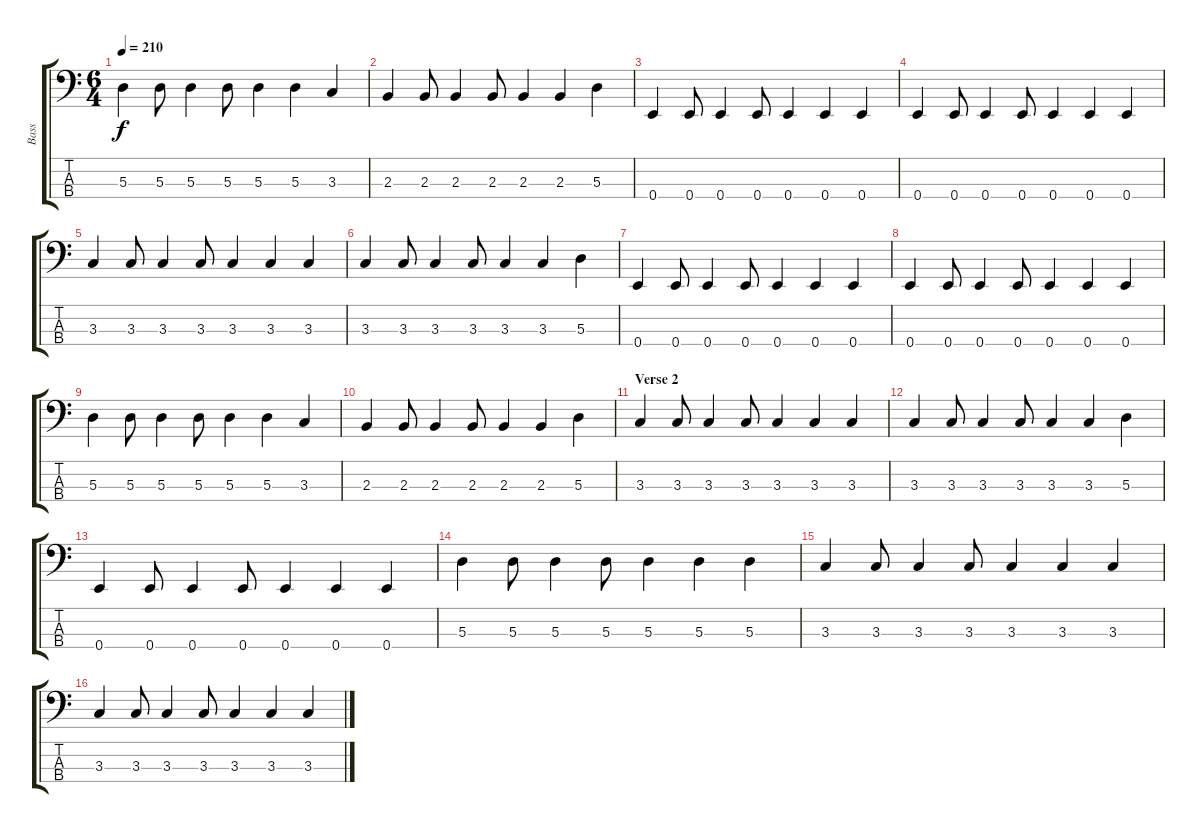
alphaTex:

\track ("Bass" "Bass") {instrument acousticbass}
\staff {score tabs}
\tuning (G2 D2 A1 E1) {hide}
\ts (6 4)
\tempo 210
\clef f4
\ks c
5.3.4{dy f} 5.3.8 5.3.4 5.3.8 5.3.4 5.3.4 3.3.4 |
2.3.4 2.3.8 2.3.4 2.3.8 2.3.4 2.3.4 5.3.4 |
0.4.4 0.4.8 0.4.4 0.4.8 0.4.4 0.4.4 0.4.4 |
0.4.4 0.4.8 0.4.4 0.4.8 0.4.4 0.4.4 0.4.4 |
3.3.4 3.3.8 3.3.4 3.3.8 3.3.4 3.3.4 3.3.4 |
3.3.4 3.3.8 3.3.4 3.3.8 3.3.4 3.3.4 5.3.4 |
0.4.4 0.4.8 0.4.4 0.4.8 0.4.4 0.4.4 0.4.4 |
0.4.4 0.4.8 0.4.4 0.4.8 0.4.4 0.4.4 0.4.4 |
5.3.4 5.3.8 5.3.4 5.3.8 5.3.4 5.3.4 3.3.4 |
2.3.4 2.3.8 2.3.4 2.3.8 2.3.4 2.3.4 5.3.4 |
\section ("" "Verse 2")
3.3.4 3.3.8 3.3.4 3.3.8 3.3.4 3.3.4 3.3.4 |
3.3.4 3.3.8 3.3.4 3.3.8 3.3.4 3.3.4 5.3.4 |
0.4.4 0.4.8 0.4.4 0.4.8 0.4.4 0.4.4 0.4.4 |
5.3.4 5.3.8 5.3.4 5.3.8 5.3.4 5.3.4 5.3.4 |
3.3.4 3.3.8 3.3.4 3.3.8 3.3.4 3.3.4 3.3.4 |
3.3.4 3.3.8 3.3.4 3.3.8 3.3.4 3.3.4 3.3.4
